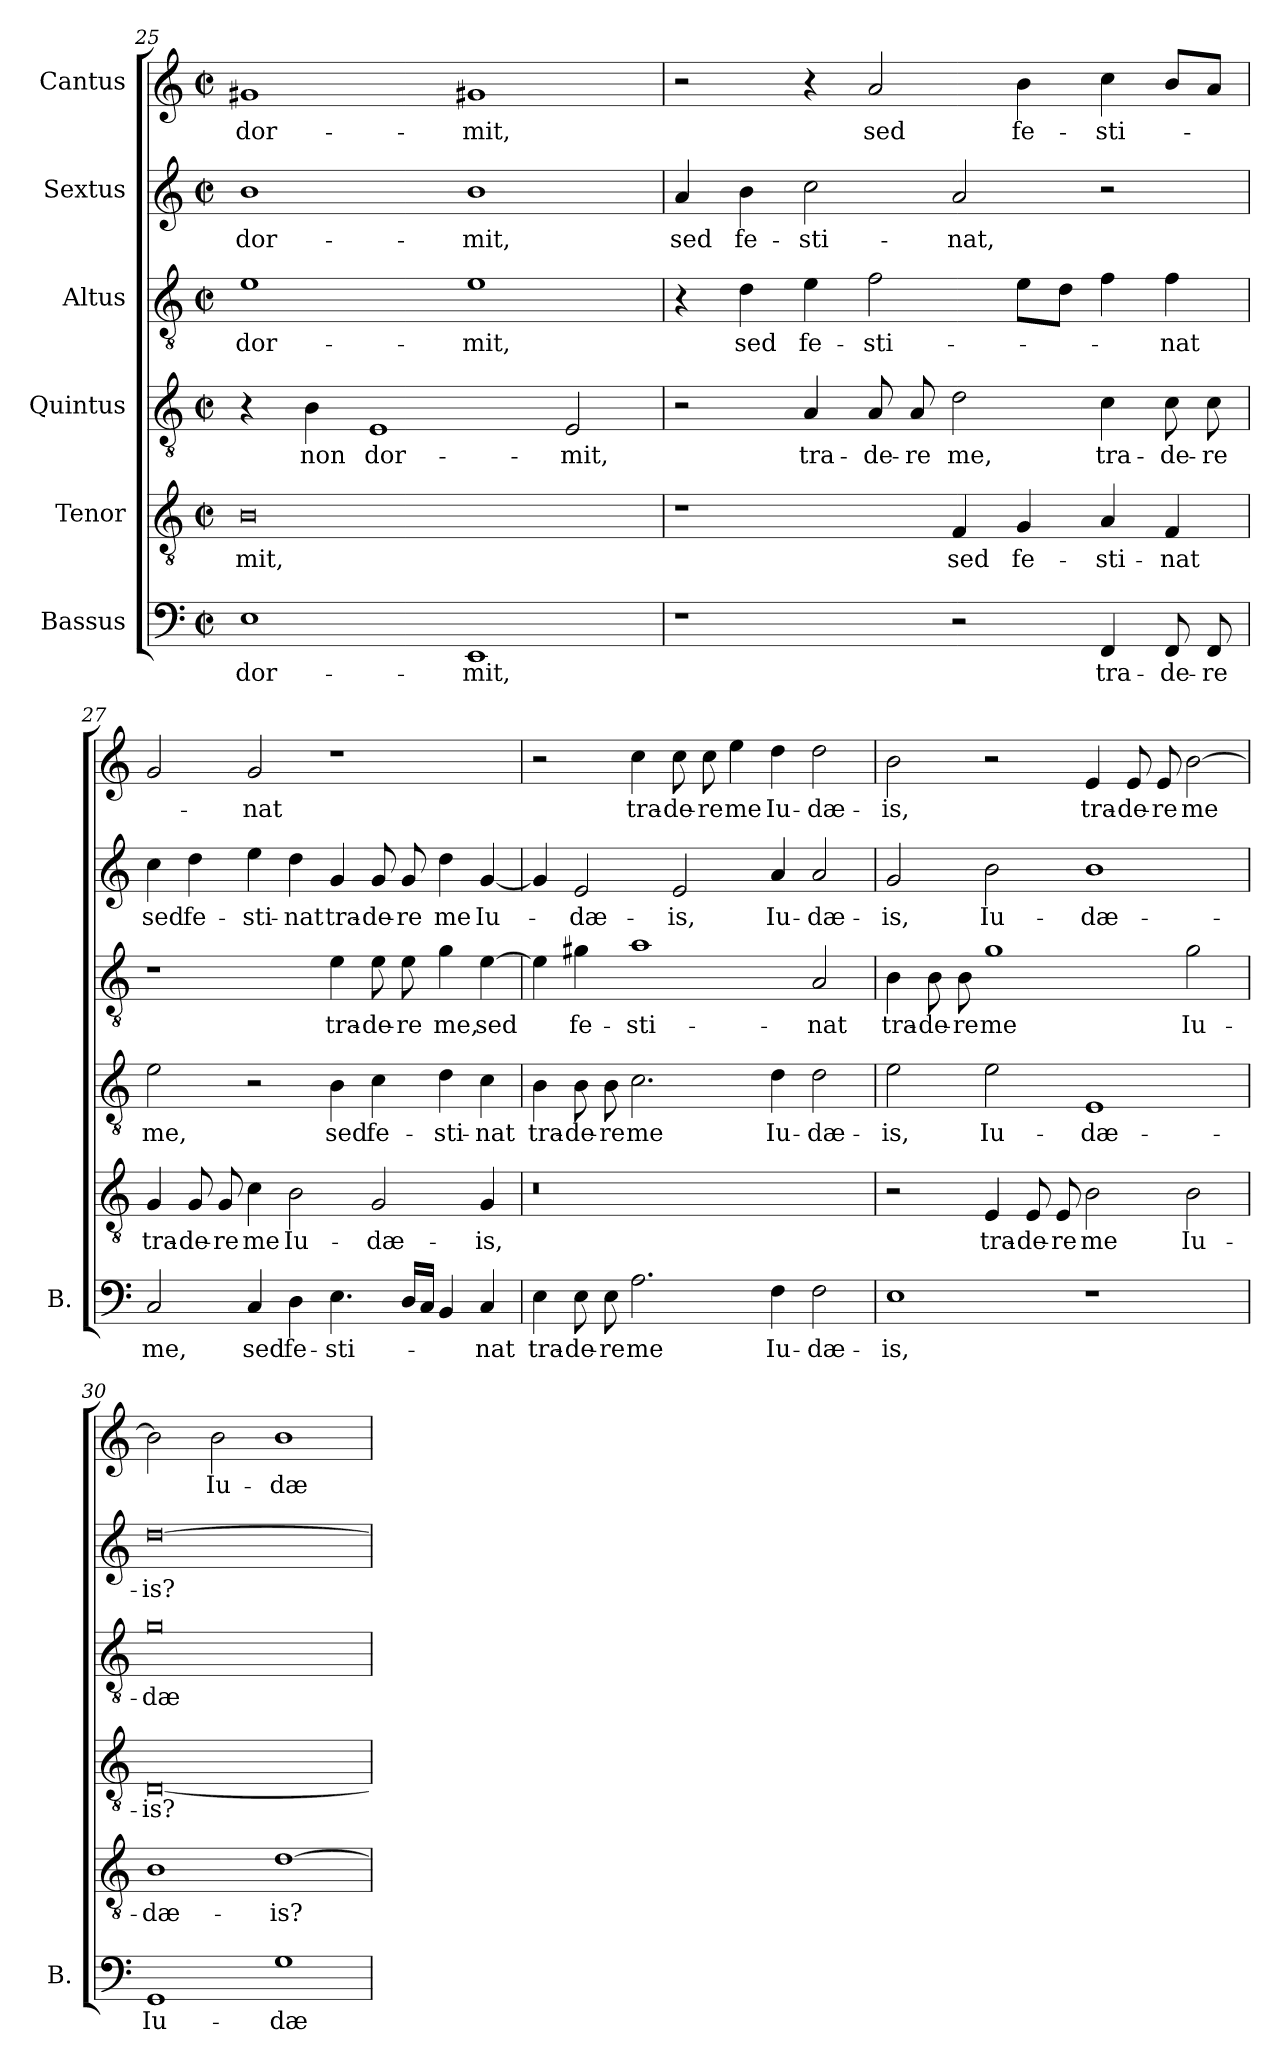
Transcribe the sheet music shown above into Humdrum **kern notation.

**kern	**text	**kern	**text	**kern	**text	**kern	**text	**kern	**text	**kern	**text
*part6	*part6	*part5	*part5	*part4	*part4	*part3	*part3	*part2	*part2	*part1	*part1
*staff6	*staff6	*staff5	*staff5	*staff4	*staff4	*staff3	*staff3	*staff2	*staff2	*staff1	*staff1
*I"Bassus	*	*I"Tenor	*	*I"Quintus	*	*I"Altus	*	*I"Sextus	*	*I"Cantus	*
*I'B.	*	*	*	*	*	*	*	*	*	*	*
*clefF4	*	*clefGv2	*	*clefGv2	*	*clefGv2	*	*clefG2	*	*clefG2	*
*k[]	*	*k[]	*	*k[]	*	*k[]	*	*k[]	*	*k[]	*
*C:	*	*C:	*	*C:	*	*C:	*	*C:	*	*C:	*
*M2/2	*	*M2/2	*	*M2/2	*	*M2/2	*	*M2/2	*	*M2/2	*
*met(c|)	*	*met(c|)	*	*met(c|)	*	*met(c|)	*	*met(c|)	*	*met(c|)	*
=25	=25	=25	=25	=25	=25	=25	=25	=25	=25	=25	=25
1E\	dor-	0B\	-mit,	4r	.	1e\	dor-	1b\	dor-	1g#X/	dor-
.	.	.	.	4B\	non	.	.	.	.	.	.
.	.	.	.	1E/	dor-	.	.	.	.	.	.
1EE/	-mit,	.	.	.	.	1e\	-mit,	1b\	-mit,	1g#X/	-mit,
.	.	.	.	2E/	-mit,	.	.	.	.	.	.
=26	=26	=26	=26	=26	=26	=26	=26	=26	=26	=26	=26
1r	.	1r	.	2r	.	4r	.	4a/	sed	2r	.
.	.	.	.	.	.	4d\	sed	4b\	fe-	.	.
.	.	.	.	4A/	tra-	4e\	fe-	2cc\	-sti-	4r	.
.	.	.	.	8A/	-de-	2f\	-sti-	.	.	2a/	sed
.	.	.	.	8A/	-re	.	.	.	.	.	.
2r	.	4F/	sed	2d\	me,	.	.	2a/	-nat,	.	.
.	.	4G/	fe-	.	.	8e\L	.	.	.	4b\	fe-
.	.	.	.	.	.	8d\J	.	.	.	.	.
4FF/	tra-	4A/	-sti-	4c\	tra-	4f\	.	2r	.	4cc\	-sti-
8FF/	-de-	4F/	-nat	8c\	-de-	4f\	-nat	.	.	8b/L	.
8FF/	-re	.	.	8c\	-re	.	.	.	.	8a/J	.
=27	=27	=27	=27	=27	=27	=27	=27	=27	=27	=27	=27
2C/	me,	4G/	tra-	2e\	me,	1r	.	4cc\	sed	2g/	.
.	.	8G/	-de-	.	.	.	.	4dd\	fe-	.	.
.	.	8G/	-re	.	.	.	.	.	.	.	.
4C/	sed	4c\	me	2r	.	.	.	4ee\	-sti-	2g/	-nat
4D\	fe-	2B\	Iu-	.	.	.	.	4dd\	-nat	.	.
4.E\	-sti-	.	.	4B\	sed	4e\	tra-	4g/	tra-	1r	.
.	.	2G/	-dæ-	4c\	fe-	8e\	-de-	8g/	-de-	.	.
16D/LL	.	.	.	.	.	8e\	-re	8g/	-re	.	.
16C/JJ	.	.	.	.	.	.	.	.	.	.	.
4BB/	.	.	.	4d\	-sti-	4g\	me,	4dd\	me	.	.
4C/	-nat	4G/	-is,	4c\	-nat	[4e\	sed	[4g/	Iu-	.	.
=28	=28	=28	=28	=28	=28	=28	=28	=28	=28	=28	=28
!	!	!LO:N:vis=0	!	!	!	!	!	!	!	!	!
4E\	tra-	1r	.	4B\	tra-	4e\]	.	4g/]	.	2r	.
8E\	-de-	.	.	8B\	-de-	4g#X\	fe-	2e/	-dæ-	.	.
8E\	-re	.	.	8B\	-re	.	.	.	.	.	.
2.A\	me	.	.	2.c\	me	1a\	-sti-	.	.	4cc\	tra-
.	.	.	.	.	.	.	.	2e/	-is,	8cc\	-de-
.	.	.	.	.	.	.	.	.	.	8cc\	-re
.	.	1ryy	.	.	.	.	.	.	.	4ee\	me
4F\	Iu-	.	.	4d\	Iu-	.	.	4a/	Iu-	4dd\	Iu-
2F\	-dæ-	.	.	2d\	-dæ-	2A/	-nat	2a/	-dæ-	2dd\	-dæ-
=29	=29	=29	=29	=29	=29	=29	=29	=29	=29	=29	=29
1E\	-is,	2r	.	2e\	-is,	4B\	tra-	2g/	-is,	2b\	-is,
.	.	.	.	.	.	8B\	-de-	.	.	.	.
.	.	.	.	.	.	8B\	-re	.	.	.	.
.	.	4E/	tra-	2e\	Iu-	1g\	me	2b\	Iu-	2r	.
.	.	8E/	-de-	.	.	.	.	.	.	.	.
.	.	8E/	-re	.	.	.	.	.	.	.	.
1r	.	2B\	me	1E/	-dæ-	.	.	1b\	-dæ-	4e/	tra-
.	.	.	.	.	.	.	.	.	.	8e/	-de-
.	.	.	.	.	.	.	.	.	.	8e/	-re
.	.	2B\	Iu-	.	.	2g\	Iu-	.	.	[2b\	me
=30	=30	=30	=30	=30	=30	=30	=30	=30	=30	=30	=30
1GG/	Iu-	1B\	-dæ-	[0D/	-is?	0g\	-dæ-	[0dd\	-is?	2b\]	.
.	.	.	.	.	.	.	.	.	.	2b\	Iu-
1G\	-dæ-	[1d\	-is?	.	.	.	.	.	.	1b\	-dæ-
=	=	=	=	=	=	=	=	=	=	=	=
*-	*-	*-	*-	*-	*-	*-	*-	*-	*-	*-	*-
